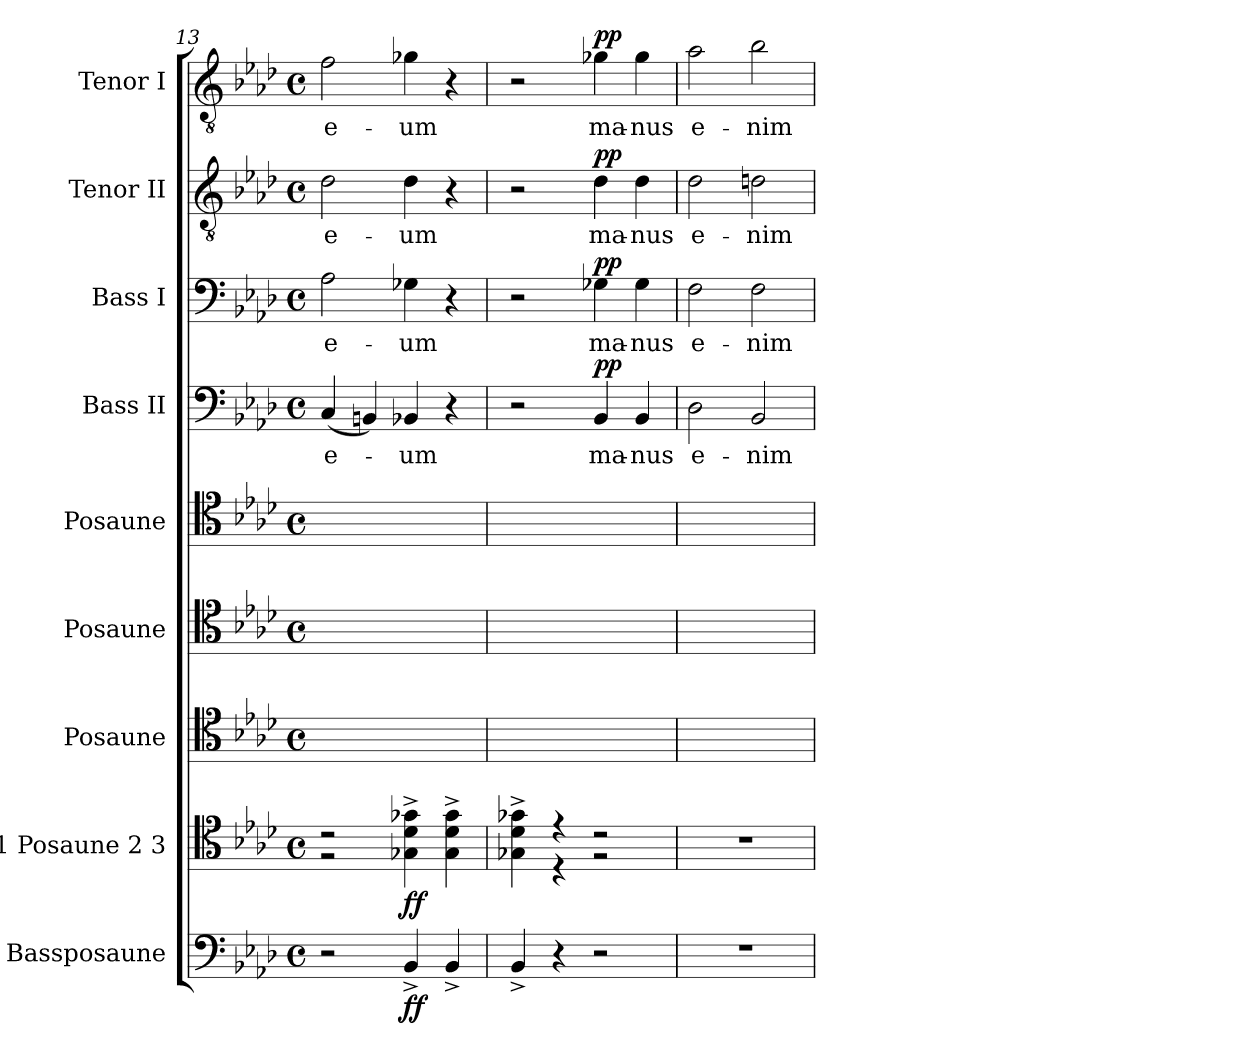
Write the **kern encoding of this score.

**kern	**dynam	**kern	**dynam	**kern	**kern	**kern	**kern	**text	**dynam	**kern	**text	**dynam	**kern	**text	**dynam	**kern	**text	**dynam
*part9	*part9	*part8	*part8	*part7	*part6	*part5	*part4	*part4	*part4	*part3	*part3	*part3	*part2	*part2	*part2	*part1	*part1	*part1
*staff9	*staff9	*staff8	*staff8	*staff7	*staff6	*staff5	*staff4	*staff4	*staff4	*staff3	*staff3	*staff3	*staff2	*staff2	*staff2	*staff1	*staff1	*staff1
*I"Bassposaune	*	*I"1 Posaune 2 3	*	*I"Posaune	*I"Posaune	*I"Posaune	*I"Bass II	*	*	*I"Bass I	*	*	*I"Tenor II	*	*	*I"Tenor I	*	*
*I'B. Pos.	*	*I'Pos.	*	*I'Pos.	*I'Pos.	*I'Pos.	*I'B.	*	*	*I'B.	*	*	*I'T.	*	*	*I'T.	*	*
!!LO:PB:g=z
*clefF4	*	*clefC4	*	*clefC4	*clefC4	*clefC4	*clefF4	*	*	*clefF4	*	*	*clefGv2	*	*	*clefGv2	*	*
*	*	*	*	*	*	*	*	*	*	*	*	*	*ITrd7c12	*	*	*ITrd7c12	*	*
*k[b-e-a-d-]	*	*k[b-e-a-d-]	*	*k[b-e-a-d-]	*k[b-e-a-d-]	*k[b-e-a-d-]	*k[b-e-a-d-]	*	*	*k[b-e-a-d-]	*	*	*k[b-e-a-d-]	*	*	*k[b-e-a-d-]	*	*
*f:	*	*f:	*	*f:	*f:	*f:	*f:	*	*	*f:	*	*	*f:	*	*	*f:	*	*
*M4/4	*	*M4/4	*	*M4/4	*M4/4	*M4/4	*M4/4	*	*	*M4/4	*	*	*M4/4	*	*	*M4/4	*	*
*met(c)	*	*met(c)	*	*met(c)	*met(c)	*met(c)	*met(c)	*	*	*met(c)	*	*	*met(c)	*	*	*met(c)	*	*
=13	=13	=13	=13	=13	=13	=13	=13	=13	=13	=13	=13	=13	=13	=13	=13	=13	=13	=13
*	*	*^	*	*	*	*	*	*	*	*	*	*	*	*	*	*	*	*
!	!	!	!	!	!	!	!	!	!LO:LY:b:color=#000000	!	!	!	!	!	!	!	!	!	!
!	!	!	!	!	!	!	!	!	!	!	!	!LO:LY:b:color=#000000	!	!	!	!	!	!	!
!	!	!	!	!	!	!	!	!	!	!	!	!	!	!	!LO:LY:b:color=#000000	!	!	!	!
!	!	!	!	!	!	!	!	!	!	!	!	!	!	!	!	!	!	!LO:LY:b:color=#000000	!
2r	.	2r	2r	.	2ryy	2ryy	2ryy	(4Ci/	e-	.	2A-i\	e-	.	2D-i\	e-	.	2Fi\	e-	.
.	.	.	.	.	.	.	.	4BBni/)	.	.	.	.	.	.	.	.	.	.	.
!	!	!	!	!	!	!	!	!	!LO:LY:b:color=#000000	!	!	!	!	!	!	!	!	!	!
!	!	!	!	!	!	!	!	!	!	!	!	!LO:LY:b:color=#000000	!	!	!	!	!	!	!
!	!	!	!	!	!	!	!	!	!	!	!	!	!	!	!LO:LY:b:color=#000000	!	!	!	!
!	!	!	!	!	!	!	!	!	!	!	!	!	!	!	!	!	!	!LO:LY:b:color=#000000	!
4BB-^i/	ff	4G-Xi\^ 4d-i^ 4g-Xi^	2ryy	ff	4G-X^i/yy	4d-^i\yy	4g-X^i\yy	4BB-Xi/	-um	.	4G-Xi\	-um	.	4D-i\	-um	.	4G-Xi\	-um	.
4BB-^i/	.	4G-i\^ 4d-i^ 4g-i^	.	.	4G-^i/yy	4d-^i\yy	4g-^i\yy	4r	.	.	4r	.	.	4r	.	.	4r	.	.
=14	=14	=14	=14	=14	=14	=14	=14	=14	=14	=14	=14	=14	=14	=14	=14	=14	=14	=14	=14
4BB-^i/	.	4G-Xi\^ 4d-i^ 4g-Xi^	4ryy	.	4G-X^i/yy	4d-^i\yy	4g-X^i\yy	2r	.	.	2r	.	.	2r	.	.	2r	.	.
4r	.	4r	4r	.	4ryy	4ryy	4ryy	.	.	.	.	.	.	.	.	.	.	.	.
!	!	!	!	!	!	!	!	!	!LO:LY:b:color=#000000	!	!	!	!	!	!	!	!	!	!
!	!	!	!	!	!	!	!	!	!	!	!	!LO:LY:b:color=#000000	!	!	!	!	!	!	!
!	!	!	!	!	!	!	!	!	!	!	!	!	!	!	!LO:LY:b:color=#000000	!	!	!	!
!	!	!	!	!	!	!	!	!	!	!	!	!	!	!	!	!	!	!LO:LY:b:color=#000000	!
2r	.	2r	2r	.	2ryy	2ryy	2ryy	4BB-i/	ma-	pp	4G-Xi\	ma-	pp	4D-i\	ma-	pp	4G-Xi\	ma-	pp
!	!	!	!	!	!	!	!	!	!LO:LY:b:color=#000000	!	!	!	!	!	!	!	!	!	!
!	!	!	!	!	!	!	!	!	!	!	!	!LO:LY:b:color=#000000	!	!	!	!	!	!	!
!	!	!	!	!	!	!	!	!	!	!	!	!	!	!	!LO:LY:b:color=#000000	!	!	!	!
!	!	!	!	!	!	!	!	!	!	!	!	!	!	!	!	!	!	!LO:LY:b:color=#000000	!
.	.	.	.	.	.	.	.	4BB-i/	-nus	.	4G-i\	-nus	.	4D-i\	-nus	.	4G-i\	-nus	.
*	*	*v	*v	*	*	*	*	*	*	*	*	*	*	*	*	*	*	*	*
=15	=15	=15	=15	=15	=15	=15	=15	=15	=15	=15	=15	=15	=15	=15	=15	=15	=15	=15
!	!	!	!	!	!	!	!	!LO:LY:b:color=#000000	!	!	!	!	!	!	!	!	!	!
!	!	!	!	!	!	!	!	!	!	!	!LO:LY:b:color=#000000	!	!	!	!	!	!	!
!	!	!	!	!	!	!	!	!	!	!	!	!	!	!LO:LY:b:color=#000000	!	!	!	!
!	!	!	!	!	!	!	!	!	!	!	!	!	!	!	!	!	!LO:LY:b:color=#000000	!
1r	.	1r	.	1ryy	1ryy	1ryy	2D-i\	e-	.	2Fi\	e-	.	2D-i\	e-	.	2A-i\	e-	.
!	!	!	!	!	!	!	!	!LO:LY:b:color=#000000	!	!	!	!	!	!	!	!	!	!
!	!	!	!	!	!	!	!	!	!	!	!LO:LY:b:color=#000000	!	!	!	!	!	!	!
!	!	!	!	!	!	!	!	!	!	!	!	!	!	!LO:LY:b:color=#000000	!	!	!	!
!	!	!	!	!	!	!	!	!	!	!	!	!	!	!	!	!	!LO:LY:b:color=#000000	!
.	.	.	.	.	.	.	2BB-i/	-nim	.	2Fi\	-nim	.	2Dni\	-nim	.	2B-i\	-nim	.
=	=	=	=	=	=	=	=	=	=	=	=	=	=	=	=	=	=	=
*-	*-	*-	*-	*-	*-	*-	*-	*-	*-	*-	*-	*-	*-	*-	*-	*-	*-	*-
